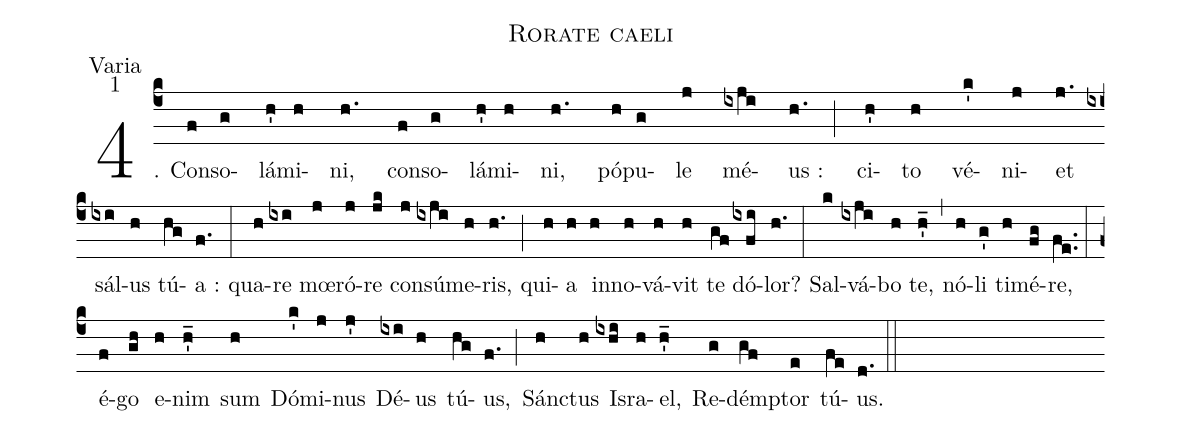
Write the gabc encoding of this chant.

name:Rorate caeli;
office-part:Varia;
mode:1;
%%
(c4)4. Con(f)so(g)lá(h')mi(h)ni,(h.) con(f)so(g)lá(h')mi(h)ni,(h.) pó(h)pu(g)le(j) mé(ixji)us~:(h.) (;)
ci(h')to(h) vé(k')ni(j)et(j.z) sál(ixi)us(h) tú(hg)a~:(f.) (:)
qua(h)re(ixi) m<sp>oe</sp>(j)ró(j)re(jk) con(j)sú(ixji)me(h)ris,(h.) (;)
qui(h)a(h) in(h)no(h)vá(h)vit(h) te(gf) dó(ixfi)lor?(h.) (:)
Sal(k)vá(ixji)bo(h) te,(h_') (,) nó(h)li(g') ti(h)mé(fg)re,(fe..) (:)
é(f)go(gh) e(h)nim(h_') sum(h) Dó(k')mi(j)nus(j') Dé(ixi)us(h) tú(hg)us,(f.) (;)
Sánc(h)tus(h) Is(ixhi)ra(h)el,(h_') Re(g)démp(gf)tor(e) tú(fe)us.(d.) (::)
